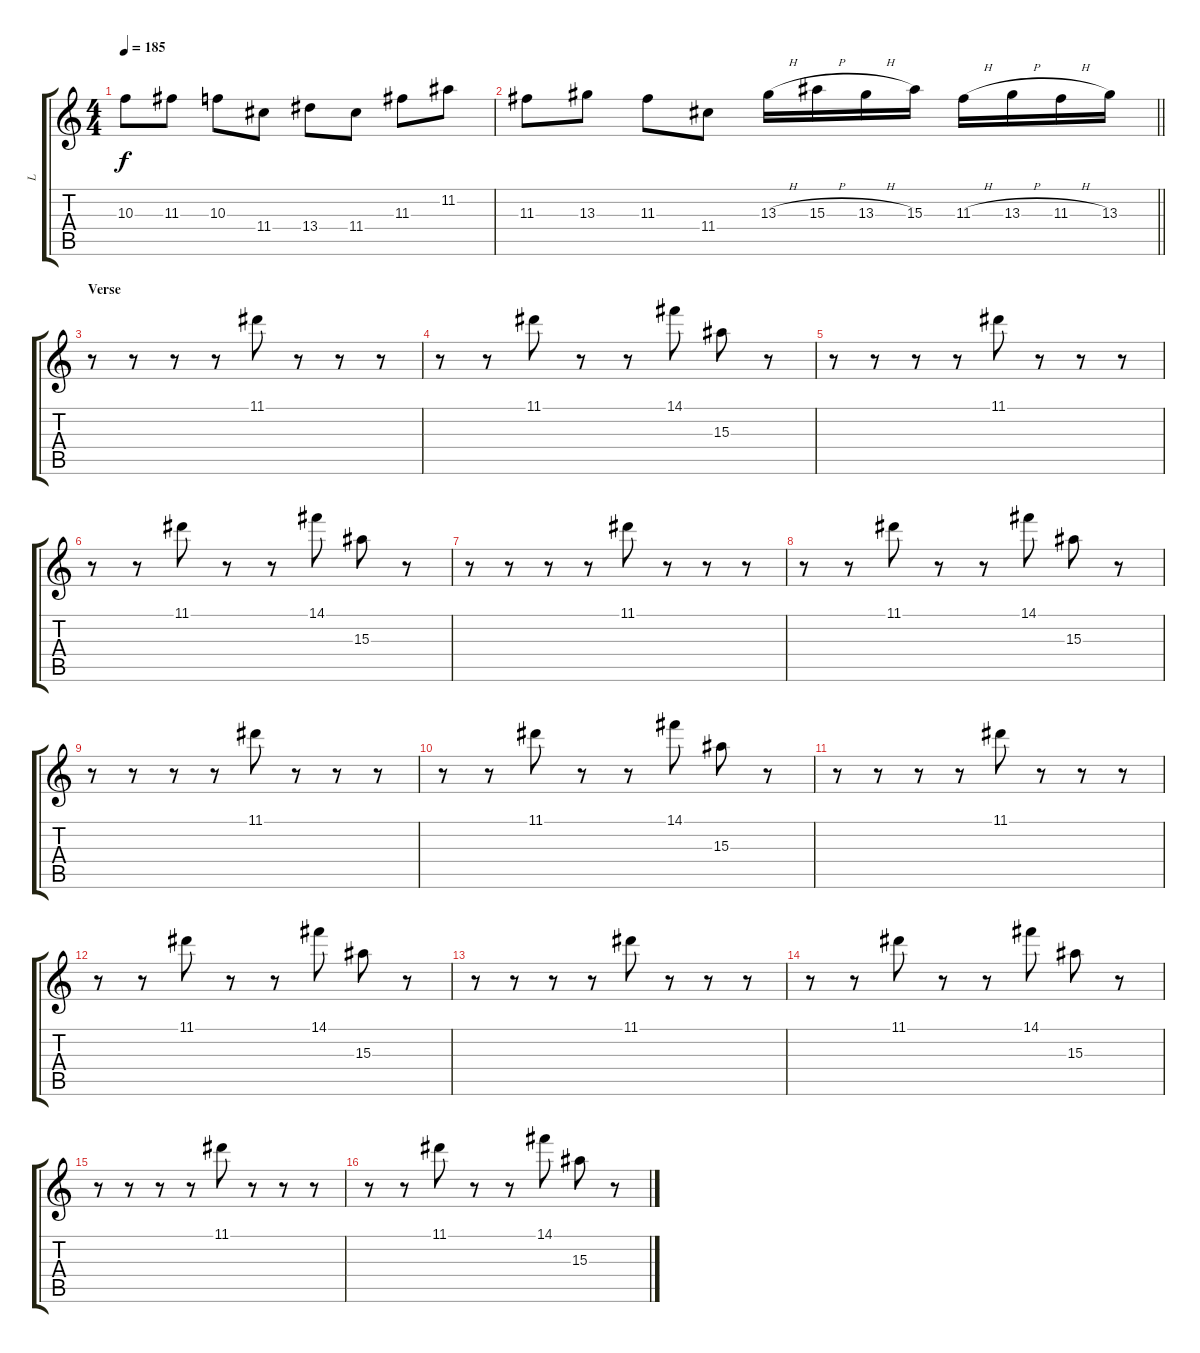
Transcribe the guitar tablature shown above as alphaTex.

\track ("L" "L") {instrument distortionguitar}
\staff {score tabs}
\tuning (E4 B3 G3 D3 A2 D2) {hide}
\ts (4 4)
\tempo 185
\clef g2
\ks c
10.3.8{dy f} 11.3.8 10.3.8 11.4.8 13.4.8 11.4.8 11.3.8 11.2.8 |
\barLineRight lightlight
11.3.8 13.3.8 11.3.8 11.4.8 13.3{h}.16 15.3{h}.16 13.3{h}.16 15.3.16 11.3{h}.16 13.3{h}.16 11.3{h}.16 13.3.16 |
\section ("" "Verse")
r.8 r.8 r.8 r.8 11.1.8 r.8 r.8 r.8 |
r.8 r.8 11.1.8 r.8 r.8 14.1.8 15.3.8 r.8 |
r.8 r.8 r.8 r.8 11.1.8 r.8 r.8 r.8 |
r.8 r.8 11.1.8 r.8 r.8 14.1.8 15.3.8 r.8 |
r.8 r.8 r.8 r.8 11.1.8 r.8 r.8 r.8 |
r.8 r.8 11.1.8 r.8 r.8 14.1.8 15.3.8 r.8 |
r.8 r.8 r.8 r.8 11.1.8 r.8 r.8 r.8 |
r.8 r.8 11.1.8 r.8 r.8 14.1.8 15.3.8 r.8 |
r.8 r.8 r.8 r.8 11.1.8 r.8 r.8 r.8 |
r.8 r.8 11.1.8 r.8 r.8 14.1.8 15.3.8 r.8 |
r.8 r.8 r.8 r.8 11.1.8 r.8 r.8 r.8 |
r.8 r.8 11.1.8 r.8 r.8 14.1.8 15.3.8 r.8 |
r.8 r.8 r.8 r.8 11.1.8 r.8 r.8 r.8 |
r.8 r.8 11.1.8 r.8 r.8 14.1.8 15.3.8 r.8
